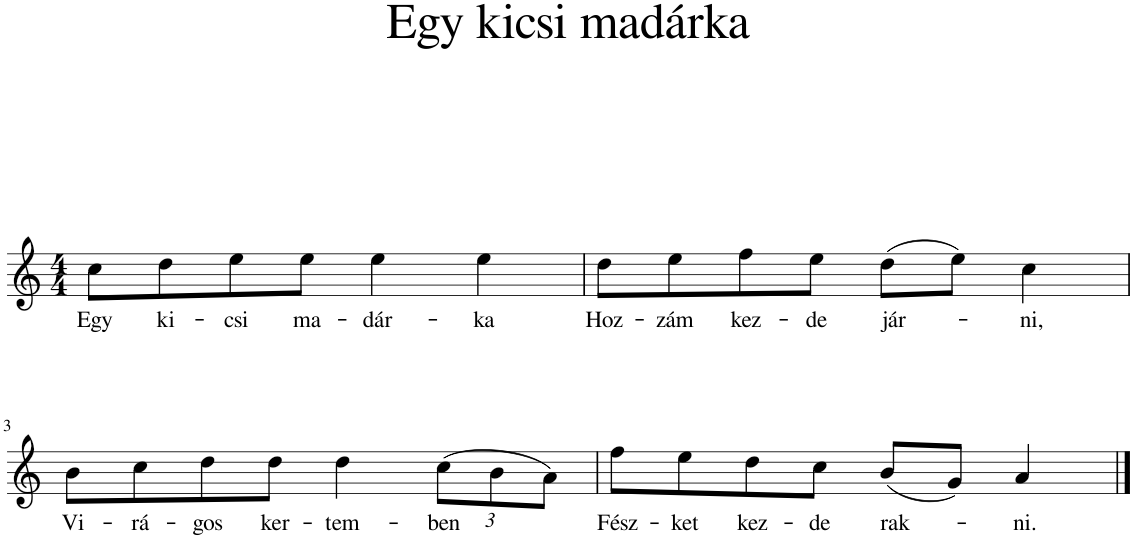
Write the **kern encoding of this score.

**kern	**text
*part1	*part1
*staff1	*staff1
*I"Piano	*
*I'Pno.	*
*clefG2	*
*k[]	*
*M4/4	*
=1	=1
!	!LO:LY:b
8cc\L	Egy
!	!LO:LY:b
8dd\	ki-
!	!LO:LY:b
8ee\	-csi
!	!LO:LY:b
8ee\J	ma-
!	!LO:LY:b
4ee\	-dár-
!	!LO:LY:b
4ee\	-ka
=2	=2
!	!LO:LY:b
8dd\L	Hoz-
!	!LO:LY:b
8ee\	-zám
!	!LO:LY:b
8ff\	kez-
!	!LO:LY:b
8ee\J	-de
!	!LO:LY:b
(8dd\L	jár-
8ee\J)	.
!	!LO:LY:b
4cc\	-ni,
!!LO:LB:g=z
=3	=3
!	!LO:LY:b
8b\L	Vi-
!	!LO:LY:b
8cc\	-rá-
!	!LO:LY:b
8dd\	-gos
!	!LO:LY:b
8dd\J	ker-
!	!LO:LY:b
4dd\	-tem-
*Xbrackettup	*
!	!LO:LY:b
(12cc\L	-ben
12b\	.
12a\J)	.
=4	=4
!	!LO:LY:b
8ff\L	Fész-
!	!LO:LY:b
8ee\	-ket
!	!LO:LY:b
8dd\	kez-
!	!LO:LY:b
8cc\J	-de
!	!LO:LY:b
(8b/L	rak-
8g/J)	.
!	!LO:LY:b
4a/	-ni.
==	==
*-	*-
